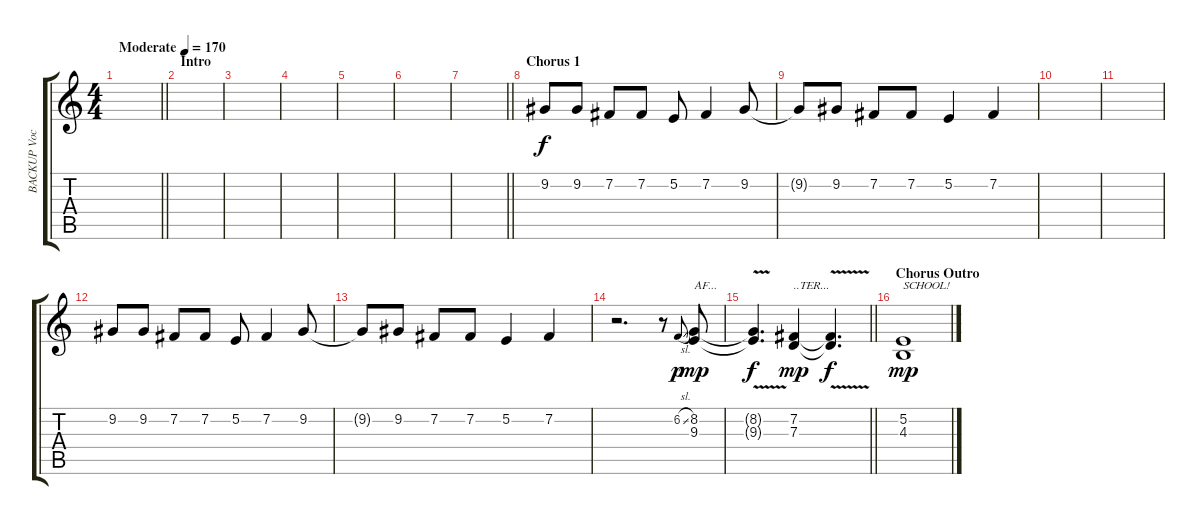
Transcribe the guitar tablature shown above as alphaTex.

\track ("BACKUP Vocals" "BACKUP Voc") {instrument sopranosax}
\staff {score tabs}
\tuning (E4 B3 G3 D3 A2 E2) {hide}
\ts (4 4)
\tempo (170 "Moderate")
\clef g2
\barLineRight lightlight
\ks c
|
\section ("" "Intro")
|
|
|
|
|
\barLineRight lightlight
|
\section ("" "Chorus 1")
9.2.8 9.2.8 7.2.8 7.2.8 5.2.8 7.2.4 9.2.8 |
9.2{t}.8 9.2.8 7.2.8 7.2.8 5.2.4 7.2.4 |
|
|
9.2.8 9.2.8 7.2.8 7.2.8 5.2.8 7.2.4 9.2.8 |
9.2{t}.8 9.2.8 7.2.8 7.2.8 5.2.4 7.2.4 |
r.2{d} r.8 6.2{sl}.8{gr onbeat dy p} (8.2 9.3).8{txt "AF..." dy mp} |
\barLineRight lightlight
(8.2{v t} 9.3{t}).4{d dy f} (7.2 7.3).4{txt "..TER..." dy mp} (7.2{v t} 7.3{t}).4{d dy f} |
\section ("" "Chorus Outro")
(5.2 4.3).1{txt "SCHOOL!" dy mp volume 2}
